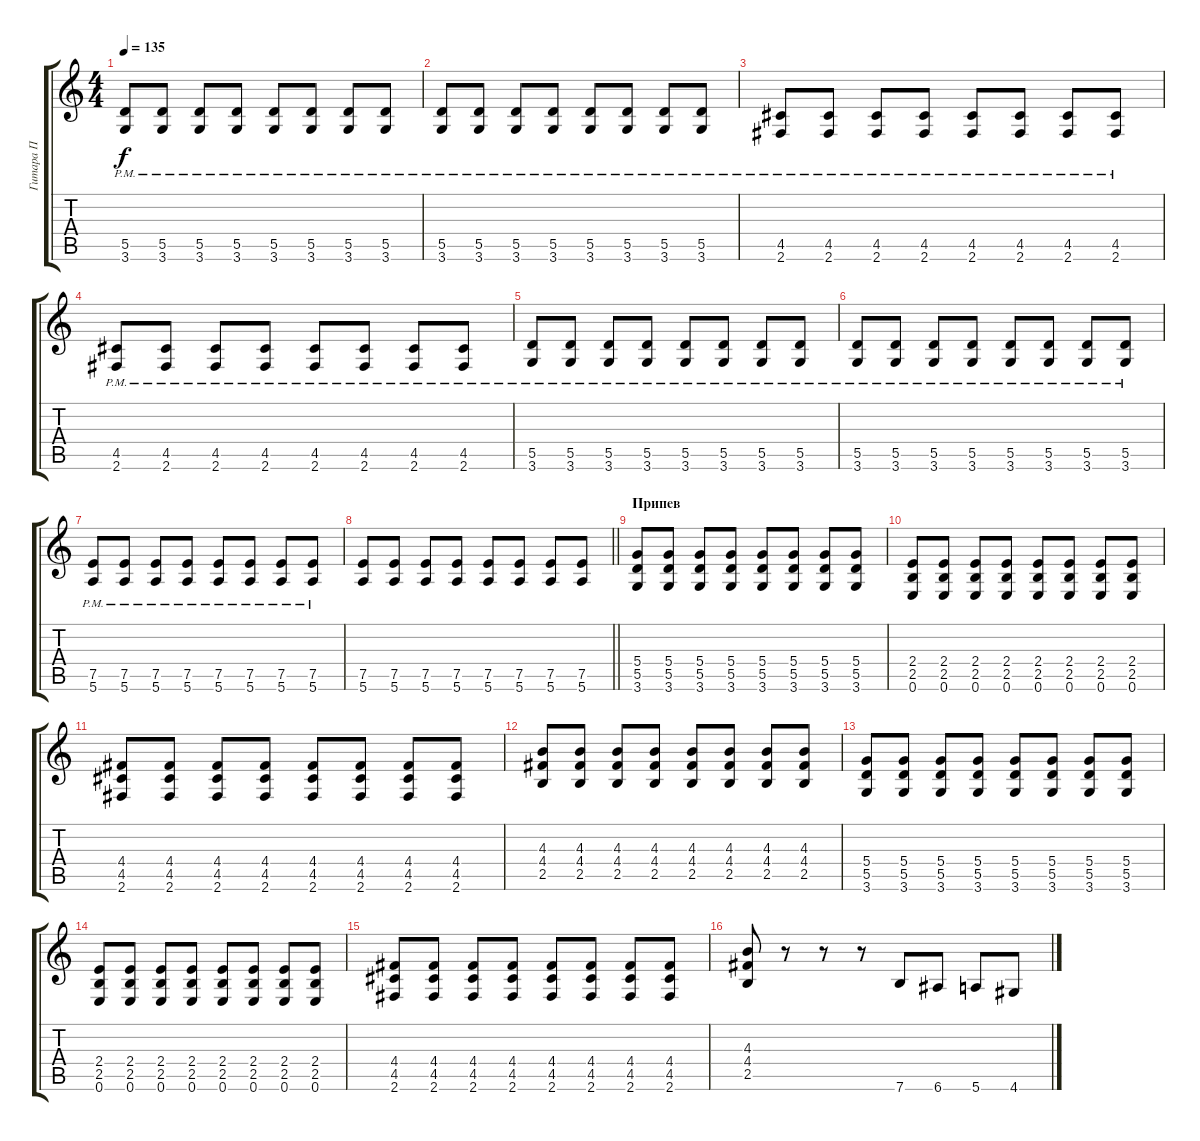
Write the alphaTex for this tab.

\track ("Гитара П" "Гитара П") {instrument overdrivenguitar}
\staff {score tabs}
\tuning (E4 B3 G3 D3 A2 E2) {hide}
\ts (4 4)
\tempo 135
\clef g2
\ks c
(5.5{pm} 3.6{pm}).8{dy f} (5.5{pm} 3.6{pm}).8 (5.5{pm} 3.6{pm}).8 (5.5{pm} 3.6{pm}).8 (5.5{pm} 3.6{pm}).8 (5.5{pm} 3.6{pm}).8 (5.5{pm} 3.6{pm}).8 (5.5{pm} 3.6{pm}).8 |
(5.5{pm} 3.6{pm}).8 (5.5{pm} 3.6{pm}).8 (5.5{pm} 3.6{pm}).8 (5.5{pm} 3.6{pm}).8 (5.5{pm} 3.6{pm}).8 (5.5{pm} 3.6{pm}).8 (5.5{pm} 3.6{pm}).8 (5.5{pm} 3.6{pm}).8 |
(4.5{pm} 2.6{pm}).8 (4.5{pm} 2.6{pm}).8 (4.5{pm} 2.6{pm}).8 (4.5{pm} 2.6{pm}).8 (4.5{pm} 2.6{pm}).8 (4.5{pm} 2.6{pm}).8 (4.5{pm} 2.6{pm}).8 (4.5{pm} 2.6{pm}).8 |
(4.5{pm} 2.6{pm}).8 (4.5{pm} 2.6{pm}).8 (4.5{pm} 2.6{pm}).8 (4.5{pm} 2.6{pm}).8 (4.5{pm} 2.6{pm}).8 (4.5{pm} 2.6{pm}).8 (4.5{pm} 2.6{pm}).8 (4.5{pm} 2.6{pm}).8 |
(5.5{pm} 3.6{pm}).8 (5.5{pm} 3.6{pm}).8 (5.5{pm} 3.6{pm}).8 (5.5{pm} 3.6{pm}).8 (5.5{pm} 3.6{pm}).8 (5.5{pm} 3.6{pm}).8 (5.5{pm} 3.6{pm}).8 (5.5{pm} 3.6{pm}).8 |
(5.5{pm} 3.6{pm}).8 (5.5{pm} 3.6{pm}).8 (5.5{pm} 3.6{pm}).8 (5.5{pm} 3.6{pm}).8 (5.5{pm} 3.6{pm}).8 (5.5{pm} 3.6{pm}).8 (5.5{pm} 3.6{pm}).8 (5.5{pm} 3.6{pm}).8 |
(7.5{pm} 5.6{pm}).8 (7.5{pm} 5.6{pm}).8 (7.5{pm} 5.6{pm}).8 (7.5{pm} 5.6{pm}).8 (7.5{pm} 5.6{pm}).8 (7.5{pm} 5.6{pm}).8 (7.5{pm} 5.6{pm}).8 (7.5{pm} 5.6{pm}).8 |
\barLineRight lightlight
(7.5 5.6).8 (7.5 5.6).8 (7.5 5.6).8 (7.5 5.6).8 (7.5 5.6).8 (7.5 5.6).8 (7.5 5.6).8 (7.5 5.6).8 |
\section ("" "Припев")
(5.4 5.5 3.6).8 (5.4 5.5 3.6).8 (5.4 5.5 3.6).8 (5.4 5.5 3.6).8 (5.4 5.5 3.6).8 (5.4 5.5 3.6).8 (5.4 5.5 3.6).8 (5.4 5.5 3.6).8 |
(2.4 2.5 0.6).8 (2.4 2.5 0.6).8 (2.4 2.5 0.6).8 (2.4 2.5 0.6).8 (2.4 2.5 0.6).8 (2.4 2.5 0.6).8 (2.4 2.5 0.6).8 (2.4 2.5 0.6).8 |
(4.4 4.5 2.6).8 (4.4 4.5 2.6).8 (4.4 4.5 2.6).8 (4.4 4.5 2.6).8 (4.4 4.5 2.6).8 (4.4 4.5 2.6).8 (4.4 4.5 2.6).8 (4.4 4.5 2.6).8 |
(4.3 4.4 2.5).8 (4.3 4.4 2.5).8 (4.3 4.4 2.5).8 (4.3 4.4 2.5).8 (4.3 4.4 2.5).8 (4.3 4.4 2.5).8 (4.3 4.4 2.5).8 (4.3 4.4 2.5).8 |
(5.4 5.5 3.6).8 (5.4 5.5 3.6).8 (5.4 5.5 3.6).8 (5.4 5.5 3.6).8 (5.4 5.5 3.6).8 (5.4 5.5 3.6).8 (5.4 5.5 3.6).8 (5.4 5.5 3.6).8 |
(2.4 2.5 0.6).8 (2.4 2.5 0.6).8 (2.4 2.5 0.6).8 (2.4 2.5 0.6).8 (2.4 2.5 0.6).8 (2.4 2.5 0.6).8 (2.4 2.5 0.6).8 (2.4 2.5 0.6).8 |
(4.4 4.5 2.6).8 (4.4 4.5 2.6).8 (4.4 4.5 2.6).8 (4.4 4.5 2.6).8 (4.4 4.5 2.6).8 (4.4 4.5 2.6).8 (4.4 4.5 2.6).8 (4.4 4.5 2.6).8 |
(4.3 4.4 2.5).8 r.8 r.8 r.8 7.6.8 6.6.8 5.6.8 4.6.8
